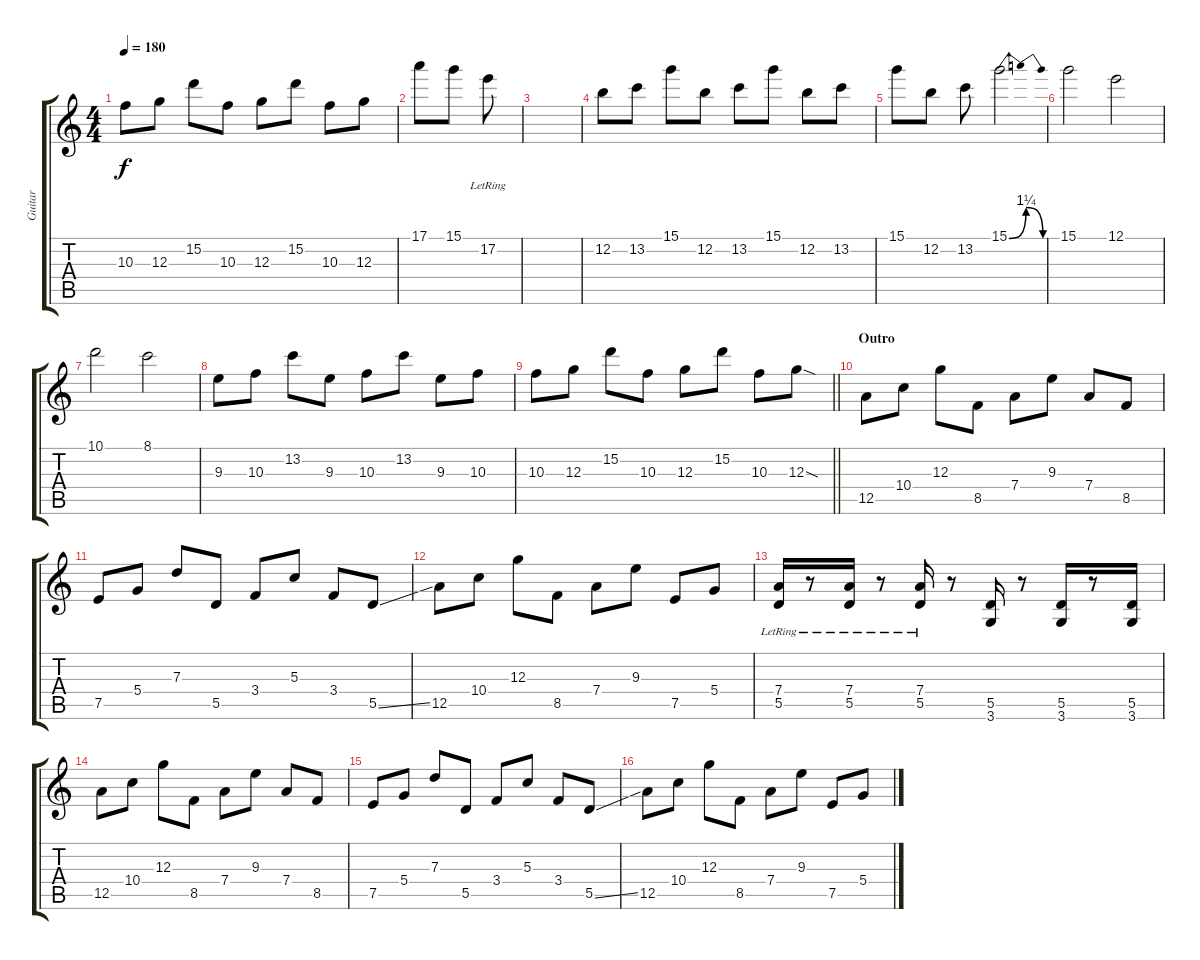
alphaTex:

\track ("Guitar" "Guitar") {instrument distortionguitar}
\staff {score tabs}
\tuning (E4 B3 G3 D3 A2 E2) {hide}
\ts (4 4)
\tempo 180
\clef g2
\ks c
10.3.8{dy f} 12.3.8 15.2.8 10.3.8 12.3.8 15.2.8 10.3.8 12.3.8 |
17.1.8 15.1.8 17.2{lr}.8 |
|
12.2.8 13.2.8 15.1.8 12.2.8 13.2.8 15.1.8 12.2.8 13.2.8 |
15.1.8 12.2.8 13.2.8 15.1{be (bendrelease 0 0 30 5 56 5 60 0)}.2 |
15.1.2 12.1.2 |
10.1.2 8.1.2 |
9.3.8 10.3.8 13.2.8 9.3.8 10.3.8 13.2.8 9.3.8 10.3.8 |
\barLineRight lightlight
10.3.8 12.3.8 15.2.8 10.3.8 12.3.8 15.2.8 10.3.8 12.3{sod}.8 |
\section ("" "Outro")
12.5.8 10.4.8 12.3.8 8.5.8 7.4.8 9.3.8 7.4.8 8.5.8 |
7.5.8 5.4.8 7.3.8 5.5.8 3.4.8 5.3.8 3.4.8 5.5{ss}.8 |
12.5.8 10.4.8 12.3.8 8.5.8 7.4.8 9.3.8 7.5.8 5.4.8 |
(7.4{lr} 5.5{lr}).16 r.8 (7.4{lr} 5.5{lr}).16 r.8 (7.4{lr} 5.5{lr}).16 r.8 (5.5 3.6).16 r.8 (5.5 3.6).16 r.8 (5.5 3.6).16 |
12.5.8 10.4.8 12.3.8 8.5.8 7.4.8 9.3.8 7.4.8 8.5.8 |
7.5.8 5.4.8 7.3.8 5.5.8 3.4.8 5.3.8 3.4.8 5.5{ss}.8 |
12.5.8 10.4.8 12.3.8 8.5.8 7.4.8 9.3.8 7.5.8 5.4.8
